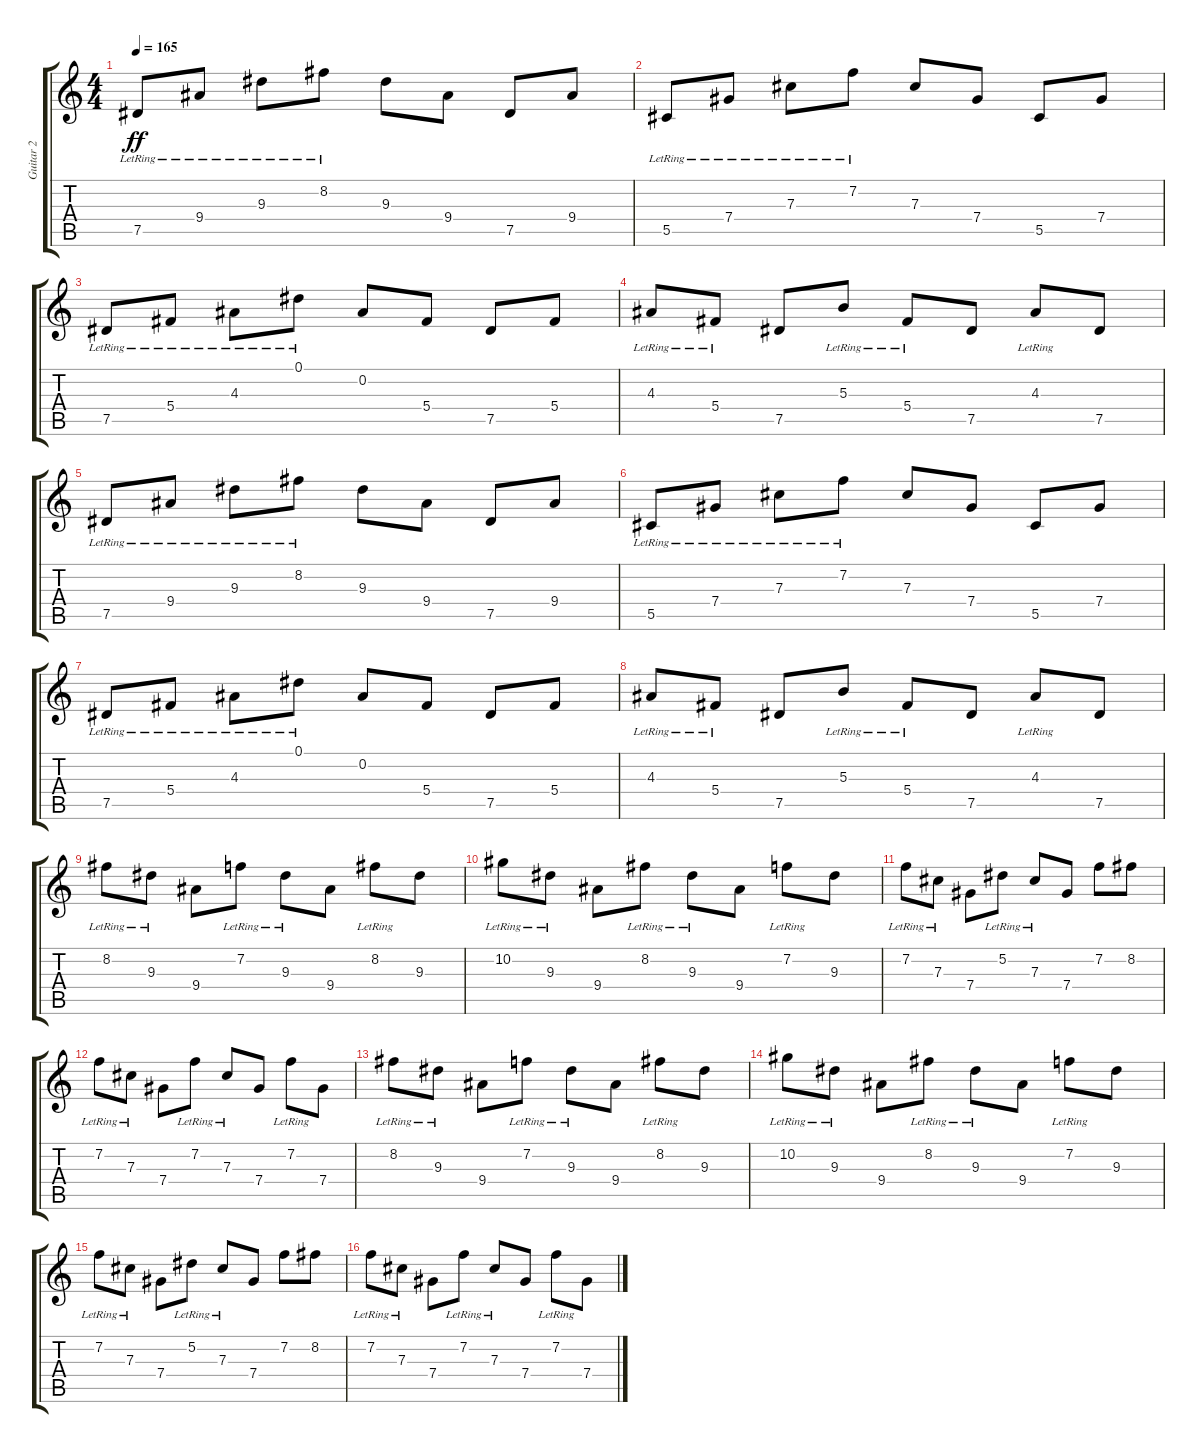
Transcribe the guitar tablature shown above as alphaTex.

\track ("Guitar 2" "Guitar 2") {instrument distortionguitar}
\staff {score tabs}
\tuning (Eb4 Bb3 Gb3 Db3 Ab2 Eb2) {hide}
\ts (4 4)
\tempo 165
\clef g2
\ks c
7.5{lr}.8{dy ff} 9.4{lr}.8 9.3{lr}.8 8.2{lr}.8 9.3.8 9.4.8 7.5.8 9.4.8 |
5.5{lr}.8 7.4{lr}.8 7.3{lr}.8 7.2{lr}.8 7.3.8 7.4.8 5.5.8 7.4.8 |
7.5{lr}.8 5.4{lr}.8 4.3{lr}.8 0.1{lr}.8 0.2.8 5.4.8 7.5.8 5.4.8 |
4.3{lr}.8 5.4{lr}.8 7.5.8 5.3{lr}.8 5.4{lr}.8 7.5.8 4.3{lr}.8 7.5.8 |
7.5{lr}.8 9.4{lr}.8 9.3{lr}.8 8.2{lr}.8 9.3.8 9.4.8 7.5.8 9.4.8 |
5.5{lr}.8 7.4{lr}.8 7.3{lr}.8 7.2{lr}.8 7.3.8 7.4.8 5.5.8 7.4.8 |
7.5{lr}.8 5.4{lr}.8 4.3{lr}.8 0.1{lr}.8 0.2.8 5.4.8 7.5.8 5.4.8 |
4.3{lr}.8 5.4{lr}.8 7.5.8 5.3{lr}.8 5.4{lr}.8 7.5.8 4.3{lr}.8 7.5.8 |
8.2{lr}.8 9.3{lr}.8 9.4.8 7.2{lr}.8 9.3{lr}.8 9.4.8 8.2{lr}.8 9.3.8 |
10.2{lr}.8 9.3{lr}.8 9.4.8 8.2{lr}.8 9.3{lr}.8 9.4.8 7.2{lr}.8 9.3.8 |
7.2{lr}.8 7.3{lr}.8 7.4.8 5.2{lr}.8 7.3{lr}.8 7.4.8 7.2.8 8.2.8 |
7.2{lr}.8 7.3{lr}.8 7.4.8 7.2{lr}.8 7.3{lr}.8 7.4.8 7.2{lr}.8 7.4.8 |
8.2{lr}.8 9.3{lr}.8 9.4.8 7.2{lr}.8 9.3{lr}.8 9.4.8 8.2{lr}.8 9.3.8 |
10.2{lr}.8 9.3{lr}.8 9.4.8 8.2{lr}.8 9.3{lr}.8 9.4.8 7.2{lr}.8 9.3.8 |
7.2{lr}.8 7.3{lr}.8 7.4.8 5.2{lr}.8 7.3{lr}.8 7.4.8 7.2.8 8.2.8 |
7.2{lr}.8 7.3{lr}.8 7.4.8 7.2{lr}.8 7.3{lr}.8 7.4.8 7.2{lr}.8 7.4.8
